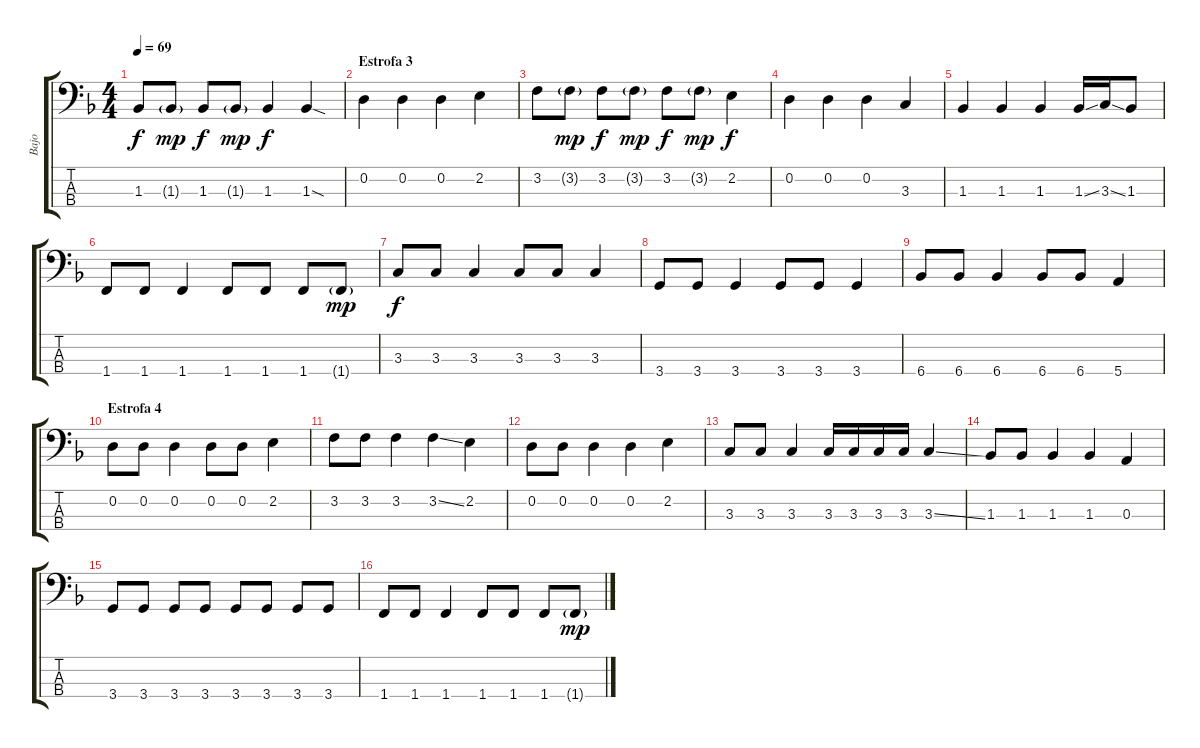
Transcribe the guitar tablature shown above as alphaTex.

\track ("Bajo" "Bajo") {instrument fretlessbass}
\staff {score tabs}
\tuning (G2 D2 A1 E1) {hide}
\ts (4 4)
\tempo 69
\clef f4
\ks dminor
1.3.8{dy f} 1.3{g}.8{dy mp} 1.3.8{dy f} 1.3{g}.8{dy mp} 1.3.4{dy f} 1.3{sod}.4 |
\section ("" "Estrofa 3")
0.2.4 0.2.4 0.2.4 2.2.4 |
3.2.8 3.2{g}.8{dy mp} 3.2.8{dy f} 3.2{g}.8{dy mp} 3.2.8{dy f} 3.2{g}.8{dy mp} 2.2.4{dy f} |
0.2.4 0.2.4 0.2.4 3.3.4 |
1.3.4 1.3.4 1.3.4 1.3{ss}.16 3.3{ss}.16 1.3.8 |
1.4.8 1.4.8 1.4.4 1.4.8 1.4.8 1.4.8 1.4{g}.8{dy mp} |
3.3.8{dy f} 3.3.8 3.3.4 3.3.8 3.3.8 3.3.4 |
3.4.8 3.4.8 3.4.4 3.4.8 3.4.8 3.4.4 |
6.4.8 6.4.8 6.4.4 6.4.8 6.4.8 5.4.4 |
\section ("" "Estrofa 4")
0.2.8 0.2.8 0.2.4 0.2.8 0.2.8 2.2.4 |
3.2.8 3.2.8 3.2.4 3.2{ss}.4 2.2.4 |
0.2.8 0.2.8 0.2.4 0.2.4 2.2.4 |
3.3.8 3.3.8 3.3.4 3.3.16 3.3.16 3.3.16 3.3.16 3.3{ss}.4 |
1.3.8 1.3.8 1.3.4 1.3.4 0.3.4 |
3.4.8 3.4.8 3.4.8 3.4.8 3.4.8 3.4.8 3.4.8 3.4.8 |
1.4.8 1.4.8 1.4.4 1.4.8 1.4.8 1.4.8 1.4{g}.8{dy mp}
